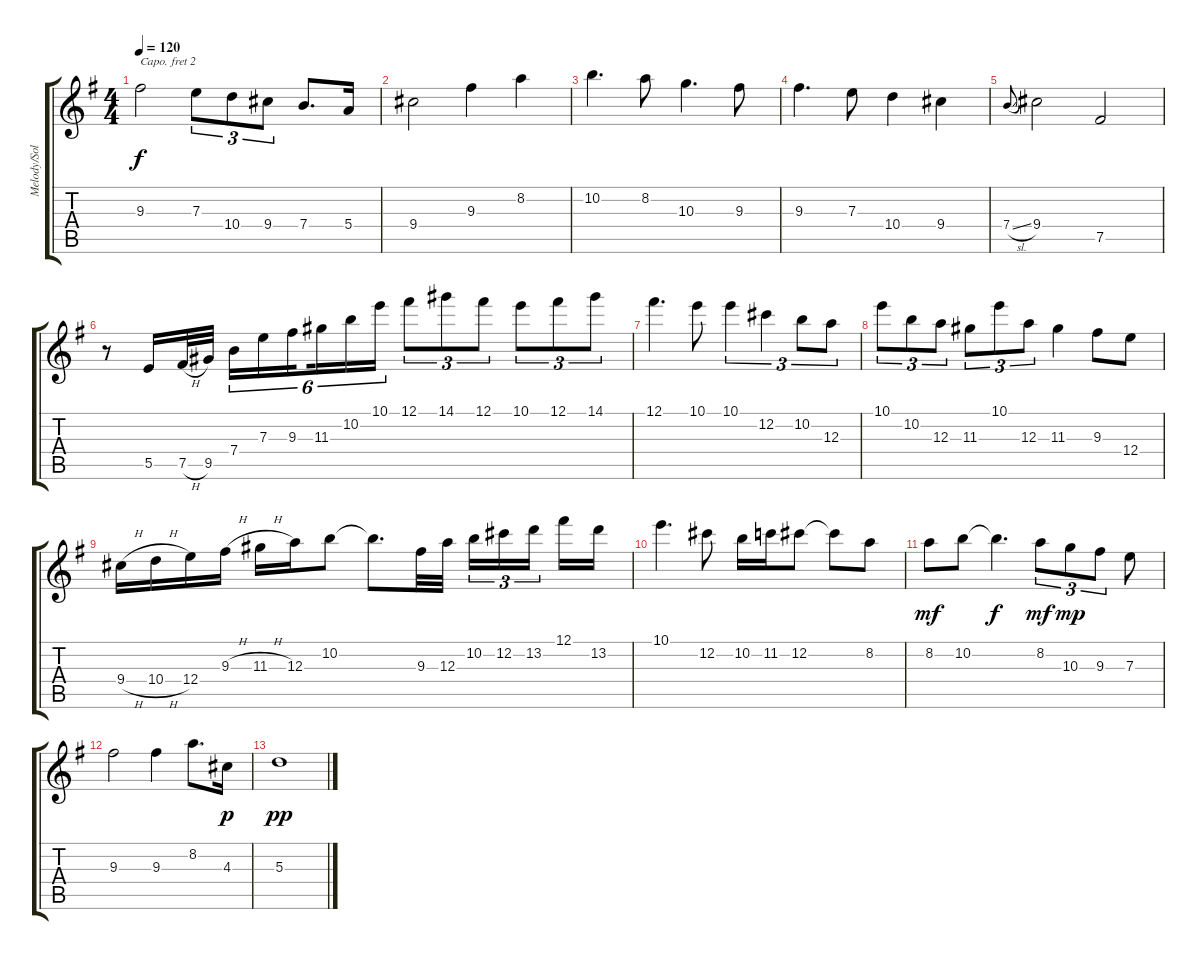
\track ("Melody/Solo" "Melody/Sol") {instrument acousticguitarsteel}
\staff {score tabs}
\capo 2
\tuning (E4 B3 G3 D3 A2 E2) {hide}
\ts (4 4)
\tempo 120
\clef g2
\ks g
9.3.2{dy f} 7.3.8{tu (3 2)} 10.4.8{tu (3 2)} 9.4.8{tu (3 2)} 7.4.8{d} 5.4.16 |
9.4.2 9.3.4 8.2.4 |
10.2.4{d} 8.2.8 10.3.4{d} 9.3.8 |
9.3.4{d} 7.3.8 10.4.4 9.4.4 |
7.4{sl}.8{gr onbeat} 9.4.2 7.5.2 |
r.8 5.5.16 7.5{h}.32 9.5.32 7.4.16{tu (6 4)} 7.3.16{tu (6 4)} 9.3.16{tu (6 4) beam splitsecondary} 11.3.16{tu (6 4)} 10.2.16{tu (6 4)} 10.1.16{tu (6 4)} 12.1.8{tu (3 2)} 14.1.8{tu (3 2)} 12.1.8{tu (3 2)} 10.1.8{tu (3 2)} 12.1.8{tu (3 2)} 14.1.8{tu (3 2)} |
12.1.4{d} 10.1.8 10.1.4{tu (3 2)} 12.2.4{tu (3 2)} 10.2.8{tu (3 2)} 12.3.8{tu (3 2)} |
10.1.8{tu (3 2)} 10.2.8{tu (3 2)} 12.3.8{tu (3 2)} 11.3.8{tu (3 2)} 10.1.8{tu (3 2)} 12.3.8{tu (3 2)} 11.3.4 9.3.8 12.4.8 |
9.4{h}.16 10.4{h}.16 12.4.16 9.3{h}.16 11.3{h}.16 12.3.16 10.2.8 10.2{t}.8{d} 9.3.32 12.3.32 10.2.16{tu (3 2)} 12.2.16{tu (3 2)} 13.2.16{tu (3 2) beam splitsecondary} 12.1.16 13.2.16 |
10.1.4{d} 12.2.8{volume 12} 10.2.16 11.2.16 12.2.8 12.2{t}.8 8.2.8 |
8.2.8{dy mf} 10.2.8{volume 5} 10.2{t}.4{d dy f} 8.2.8{tu (3 2) dy mf} 10.3.8{tu (3 2) dy mp} 9.3.8{tu (3 2)} 7.3.8 |
9.3.2{volume 2} 9.3.4 8.2.8{d volume 0} 4.3.16{dy p} |
5.3.1{dy pp}
